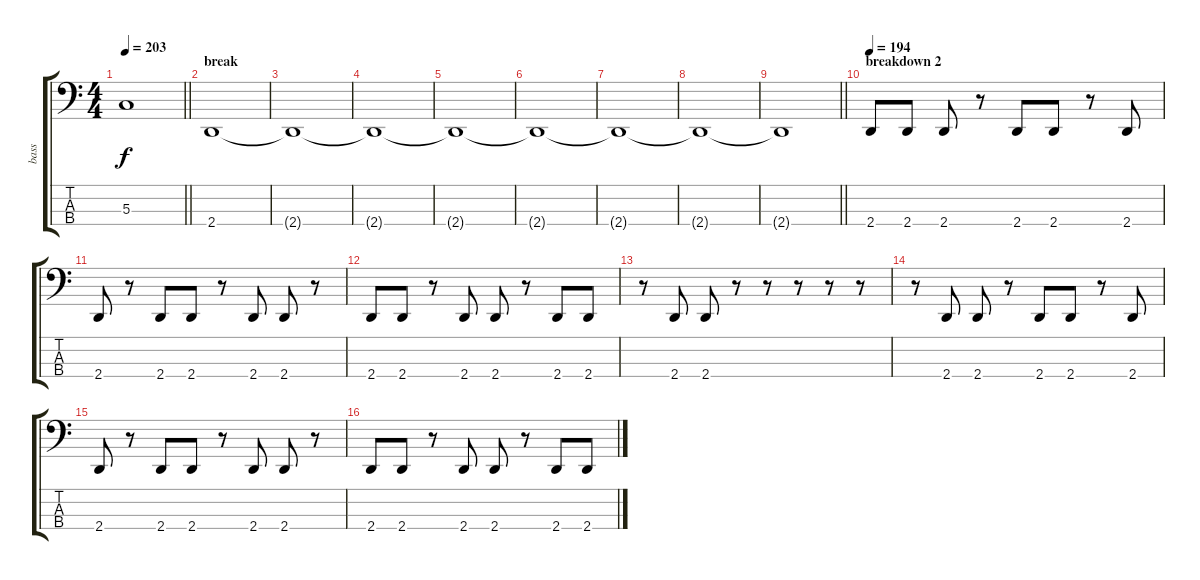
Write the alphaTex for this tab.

\track ("bass" "bass") {instrument electricbasspick}
\staff {score tabs}
\tuning (F2 C2 G1 C1) {hide}
\ts (4 4)
\tempo 203
\clef f4
\barLineRight lightlight
\ks c
5.3.1{dy f} |
\section ("" "break")
2.4.1 |
2.4{t}.1 |
2.4{t}.1 |
2.4{t}.1 |
2.4{t}.1 |
2.4{t}.1 |
2.4{t}.1 |
\barLineRight lightlight
2.4{t}.1 |
\section ("" "breakdown 2")
\tempo 193
\tempo 194
2.4.8 2.4.8 2.4.8 r.8 2.4.8 2.4.8 r.8 2.4.8 |
2.4.8 r.8 2.4.8 2.4.8 r.8 2.4.8 2.4.8 r.8 |
2.4.8 2.4.8 r.8 2.4.8 2.4.8 r.8 2.4.8 2.4.8 |
r.8 2.4.8 2.4.8 r.8 r.8 r.8 r.8 r.8 |
r.8 2.4.8 2.4.8 r.8 2.4.8 2.4.8 r.8 2.4.8 |
2.4.8 r.8 2.4.8 2.4.8 r.8 2.4.8 2.4.8 r.8 |
2.4.8 2.4.8 r.8 2.4.8 2.4.8 r.8 2.4.8 2.4.8
